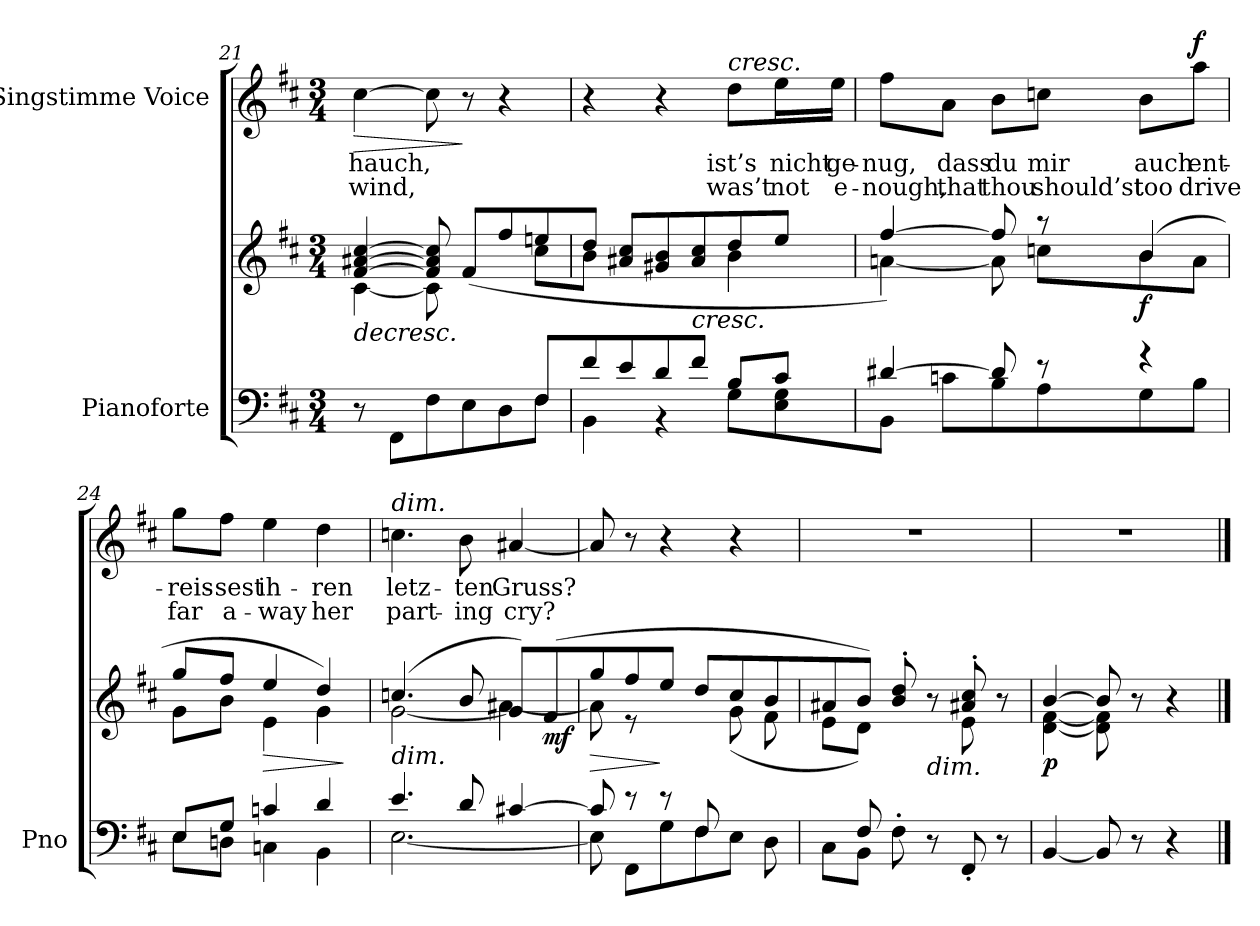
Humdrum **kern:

**kern	**kern	**dynam	**kern	**text	**text	**dynam
*part2	*part2	*part2	*part1	*part1	*part1	*part1
*staff3	*staff2	*staff2/3	*staff1	*staff1	*staff1	*staff1
*I"Pianoforte	*	*	*I"Singstimme Voice	*	*	*
*I'Pno	*	*	*	*	*	*
*clefF4	*clefG2	*	*clefG2	*	*	*
*k[f#c#]	*k[f#c#]	*	*k[f#c#]	*	*	*
*M3/4	*M3/4	*	*M3/4	*	*	*
=21	=21	=21	=21	=21	=21	=21
*^	*	*	*	*	*	*
!	!	!	!LO:HP:b	!	!	!	!LO:HP:b
*	*	*^	*	*	*	*	*
2ryy	8r	[4f#/ [4a#X/ [4cc#/	[4c#\	>	[4cc#\	-hauch,	wind,	>
.	8FF#\L	.	.	.	.	.	.	.
.	8F#\	8f#/] 8a#/] 8cc#/]	8c#\]	.	8cc#\]	.	.	.
.	8E\	(8f#/L	4ryy	.	8r	.	.	]
8ryy	8D\	8ff#/	.	.	4r	.	.	.
8F#/L	8F#\J	8een/	8cc#\L	.	.	.	.	.
=22	=22	=22	=22	=22	=22	=22	=22	=22
8f#/	4BB\	8dd/J	8b\J	.	4r	.	.	.
8e/	.	8a#X/ 8cc#/L	8ryy	.	.	.	.	.
8d/	4r	8g#X/ 8b/	4ryy	.	4r	.	.	.
!	!	!LO:TX:b:i:t=cresc.	!	!	!	!	!	!
8f#/J	.	8a#/ 8cc#/	.	.	.	.	.	.
!	!	!	!	!	!LO:TX:a:i:t=cresc.	!	!	!
8B/L	8G\L	8dd/	4b\	.	8dd\L	ist’s	was’t	.
8c#/J	8E\ 8G\	8ee/J	.	.	16ee\L	nicht	not	.
.	.	.	.	.	16ee\JJ	ge-	e-	.
=23	=23	=23	=23	=23	=23	=23	=23	=23
[4d#X/	8BB\J	[4ff#/)	[4an\	.	8ff#\L	-nug,	-nough,	.
.	8cn\L	.	.	.	8a\J	dass	that	.
8d#/]	8B\	8ff#/]	8a\]	.	8b\L	du	thou	.
8r	8A\	8r	8ccn\L	.	8ccn\J	mir	should’st	.
!	!	!	!	!LO:DY:b	!	!	!	!
4r	8G\	(4b/	8b\	f	8b\L	auch	too	.
!	!	!	!	!	!	!	!	!LO:DY:a
.	8B\J	.	8a\J	.	8aa\J	ent-	drive	f
=24	=24	=24	=24	=24	=24	=24	=24	=24
8E/L	8E\L	8gg/L	8g\L	.	8gg\L	-reis-	far	.
8G/J	8Dn\J	8ff#/J	8b\J	.	8ff#\J	-sest	a-	.
!	!	!	!	!LO:HP:b	!	!	!	!
4cn/	4Cn\	4ee/	4e\	>	4ee\	ih-	-way	.
4d/	4BB\	4dd/)	4g\	.	4dd\	-ren	her	.
*v	*v	*	*	*	*	*	*	*
*	*v	*v	*	*	*	*	*
.	.	]	.	.	.	.
=25	=25	=25	=25	=25	=25	=25
*^	*^	*	*	*	*	*
!	!	!	!	!	!LO:TX:a:i:t=dim.	!	!	!
!	!	!LO:TX:b:i:t=dim.	!	!	!	!	!	!
4.e/	[2.E\	(4.ccn/	[2g\	.	4.ccn\	letz-	part-	.
8d/	.	8b/	.	.	8b\	-ten	-ing	.
[4c#X/	.	8g/L])	[4a#X\	.	[4a#X/	Gruss?	cry?	.
!	!	!	!	!LO:DY:b	!	!	!	!
.	.	(8f#/	.	mf	.	.	.	.
=26	=26	=26	=26	=26	=26	=26	=26	=26
*	*^	*	*	*	*	*	*	*
!	!	!	!	!	!LO:HP:b	!	!	!	!
4.ryy	8c#/]	8E\]	8gg/	8a#\]	>	8a#/]	.	.	.
.	8r	8FF#/L	8ff#/	8r	.	8r	.	.	.
.	8r	8G\	8ee/J	8ryy	]	4r	.	.	.
8F#/L	8ryy	8F#\	8dd/L	8ryy	.	.	.	.	.
4ryy	4ryy	8E\J	8cc#/	(<8g\	.	4r	.	.	.
.	.	8D\L	8b/	8f#\	.	.	.	.	.
*	*v	*v	*	*	*	*	*	*	*
=27	=27	=27	=27	=27	=27	=27	=27	=27
*	*	*	*^	*	*	*	*	*
8ryy	8C#\	8a#X/	8e\	4ryy	.	2.r	.	.	.
8F#/L	8BB\J	8b/J)	8d\J)	.	]	.	.	.	.
8ryy	8F#'>\	8b/'> 8dd/'>	4ryy	8f#\J	.	.	.	.	.
!	!	!LO:TX:b:i:t=dim.	!	!	!	!	!	!	!
8ryy	8r	8r	.	4.ryy	.	.	.	.	.
8FF#'/	4ryy	8a#X/' 8cc#/'	8e\	.	.	.	.	.	.
8r	.	8r	8ryy	.	.	.	.	.	.
*v	*v	*	*	*	*	*	*	*	*
*	*	*v	*v	*	*	*	*	*
=28	=28	=28	=28	=28	=28	=28	=28
!	!	!	!LO:DY:b	!	!	!	!
[4BB/	[4b/	[4d\ [4f#\	p	2.r	.	.	.
8BB/]	8b/]	8d\] 8f#\]	.	.	.	.	.
8r	8r	8ryy	.	.	.	.	.
4r	4r	4ryy	.	.	.	.	.
*	*v	*v	*	*	*	*	*
==	==	==	==	==	==	==
*-	*-	*-	*-	*-	*-	*-
